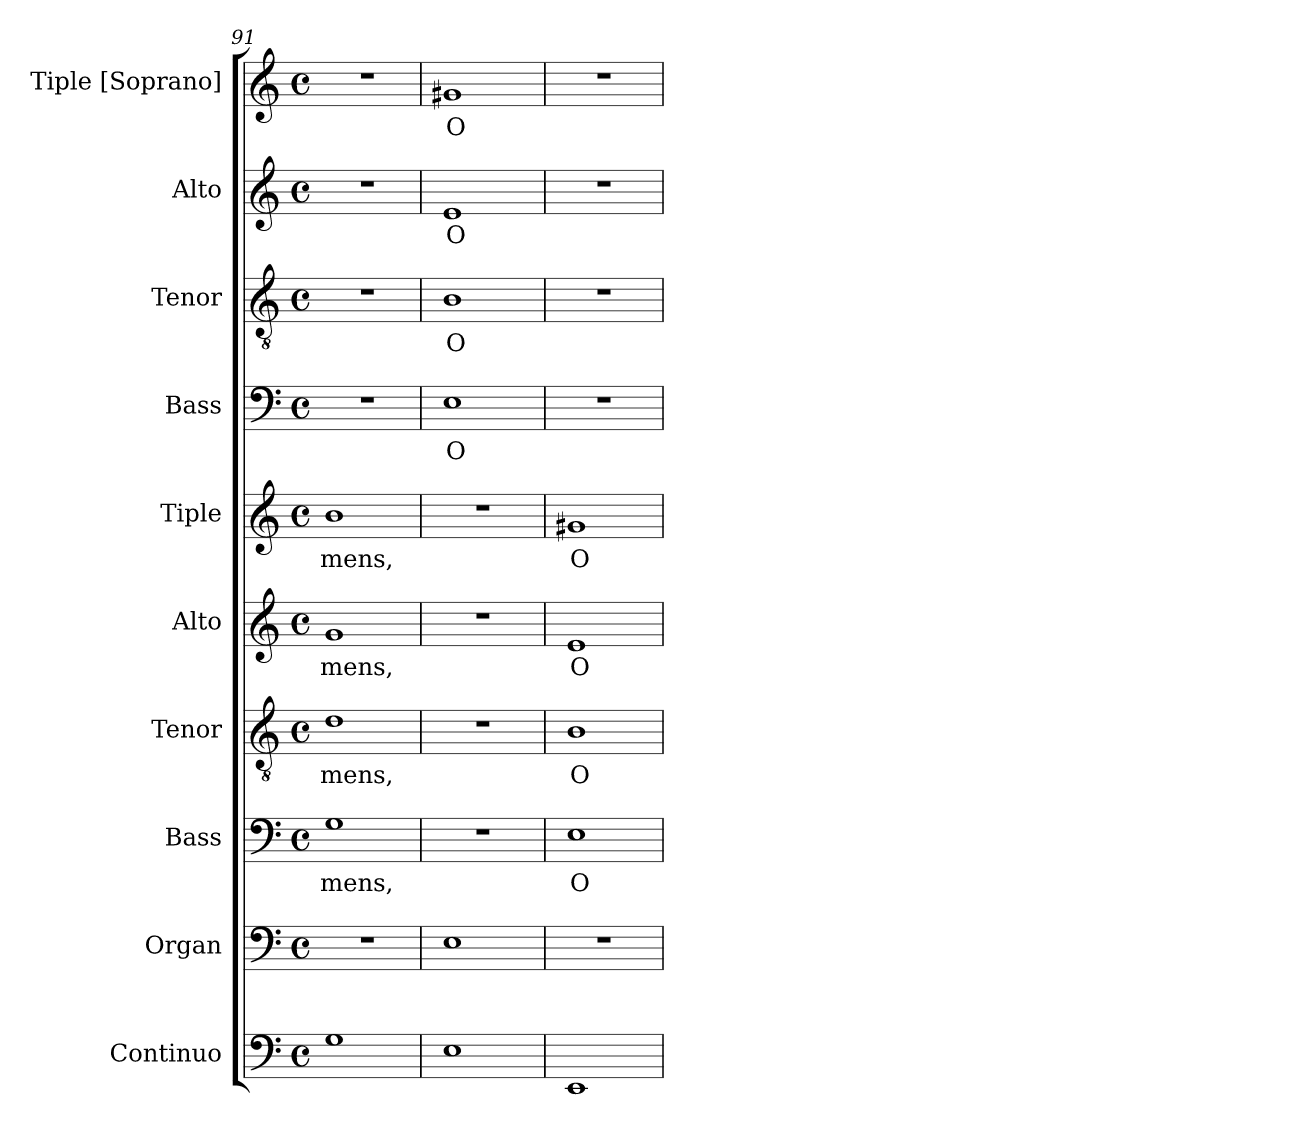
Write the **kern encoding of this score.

**kern	**kern	**kern	**text	**kern	**text	**kern	**text	**kern	**text	**kern	**text	**kern	**text	**kern	**text	**kern	**text
*part10	*part9	*part8	*part8	*part7	*part7	*part6	*part6	*part5	*part5	*part4	*part4	*part3	*part3	*part2	*part2	*part1	*part1
*staff10	*staff9	*staff8	*staff8	*staff7	*staff7	*staff6	*staff6	*staff5	*staff5	*staff4	*staff4	*staff3	*staff3	*staff2	*staff2	*staff1	*staff1
*I"Continuo	*I"Organ	*I"Bass	*	*I"Tenor	*	*I"Alto	*	*I"Tiple	*	*I"Bass	*	*I"Tenor	*	*I"Alto	*	*I"Tiple [Soprano]	*
*I'Cont.	*I'Org.	*I'B.	*	*I'T.	*	*I'A.	*	*	*	*I'B.	*	*I'T.	*	*I'A.	*	*I'S.	*
*clefF4	*clefF4	*clefF4	*	*clefGv2	*	*clefG2	*	*clefG2	*	*clefF4	*	*clefGv2	*	*clefG2	*	*clefG2	*
*	*	*	*	*ITrd7c12	*	*	*	*	*	*	*	*ITrd7c12	*	*	*	*	*
*k[]	*k[]	*k[]	*	*k[]	*	*k[]	*	*k[]	*	*k[]	*	*k[]	*	*k[]	*	*k[]	*
*C:	*C:	*C:	*	*C:	*	*C:	*	*C:	*	*C:	*	*C:	*	*C:	*	*C:	*
*M4/4	*M4/4	*M4/4	*	*M4/4	*	*M4/4	*	*M4/4	*	*M4/4	*	*M4/4	*	*M4/4	*	*M4/4	*
*met(c)	*met(c)	*met(c)	*	*met(c)	*	*met(c)	*	*met(c)	*	*met(c)	*	*met(c)	*	*met(c)	*	*met(c)	*
=91	=91	=91	=91	=91	=91	=91	=91	=91	=91	=91	=91	=91	=91	=91	=91	=91	=91
!	!	!	!LO:LY:b:color=#000000	!	!	!	!	!	!	!	!	!	!	!	!	!	!
!	!	!	!	!	!LO:LY:b:color=#000000	!	!	!	!	!	!	!	!	!	!	!	!
!	!	!	!	!	!	!	!LO:LY:b:color=#000000	!	!	!	!	!	!	!	!	!	!
!	!	!	!	!	!	!	!	!	!LO:LY:b:color=#000000	!	!	!	!	!	!	!	!
1Gi	1r	1Gi	-mens,	1Di	-mens,	1gi	-mens,	1bi	-mens,	1r	.	1r	.	1r	.	1r	.
=92	=92	=92	=92	=92	=92	=92	=92	=92	=92	=92	=92	=92	=92	=92	=92	=92	=92
!	!	!	!	!	!	!	!	!	!	!	!LO:LY:b:color=#000000	!	!	!	!	!	!
!	!	!	!	!	!	!	!	!	!	!	!	!	!LO:LY:b:color=#000000	!	!	!	!
!	!	!	!	!	!	!	!	!	!	!	!	!	!	!	!LO:LY:b:color=#000000	!	!
!	!	!	!	!	!	!	!	!	!	!	!	!	!	!	!	!	!LO:LY:b:color=#000000
1Ei	1Ei	1r	.	1r	.	1r	.	1r	.	1Ei	O	1BBi	O	1ei	O	1g#Xi	O
=93	=93	=93	=93	=93	=93	=93	=93	=93	=93	=93	=93	=93	=93	=93	=93	=93	=93
!	!	!	!LO:LY:b:color=#000000	!	!	!	!	!	!	!	!	!	!	!	!	!	!
!	!	!	!	!	!LO:LY:b:color=#000000	!	!	!	!	!	!	!	!	!	!	!	!
!	!	!	!	!	!	!	!LO:LY:b:color=#000000	!	!	!	!	!	!	!	!	!	!
!	!	!	!	!	!	!	!	!	!LO:LY:b:color=#000000	!	!	!	!	!	!	!	!
1EEi	1r	1Ei	O	1BBi	O	1ei	O	1g#Xi	O	1r	.	1r	.	1r	.	1r	.
=	=	=	=	=	=	=	=	=	=	=	=	=	=	=	=	=	=
*-	*-	*-	*-	*-	*-	*-	*-	*-	*-	*-	*-	*-	*-	*-	*-	*-	*-
